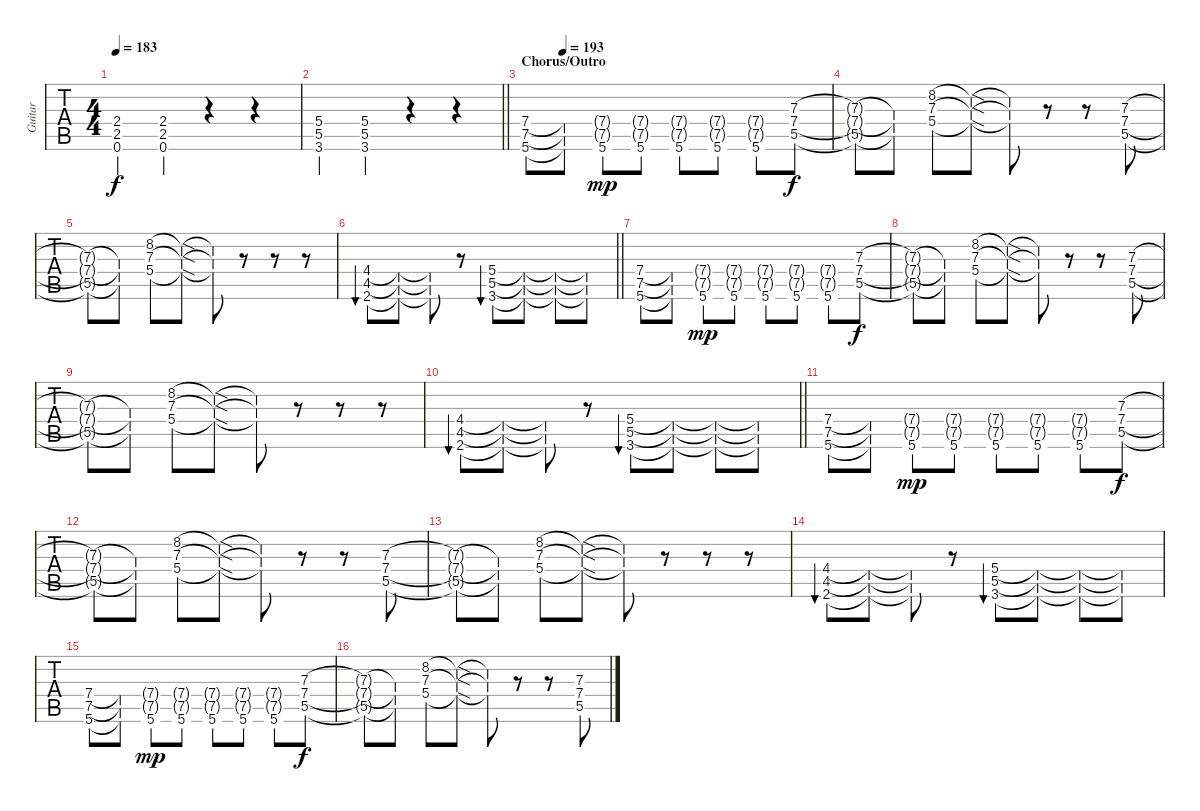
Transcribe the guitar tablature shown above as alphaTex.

\track ("Guitar" "Guitar") {instrument overdrivenguitar}
\staff {tabs}
\tuning (E4 B3 G3 D3 A2 E2) {hide}
\ts (4 4)
\tempo 183
\clef g2
\ks c
(2.4 2.5 0.6).4{dy f} (2.4 2.5 0.6).4 r.4 r.4 |
\barLineRight lightlight
(5.4 5.5 3.6).4 (5.4 5.5 3.6).4 r.4 r.4 |
\section ("" "Chorus/Outro")
\tempo (193 0.125)
(7.4 7.5 5.6).8 (7.4{t} 7.5{t} 5.6{t}).8 (7.4{g} 7.5{g} 5.6).8{dy mp} (7.4{g} 7.5{g} 5.6).8 (7.4{g} 7.5{g} 5.6).8 (7.4{g} 7.5{g} 5.6).8 (7.4{g} 7.5{g} 5.6).8 (7.3 7.4 5.5).8{dy f} |
(7.3{t} 7.4{t} 5.5{t}).8 (7.3{t} 7.4{t} 5.5{t}).8 (8.2 7.3 5.4).8 (8.2{sod t} 7.3{sod t} 5.4{sod t}).8 (8.2{t} 7.3{t} 5.4{t}).8 r.8 r.8 (7.3 7.4 5.5).8 |
(7.3{t} 7.4{t} 5.5{t}).8 (7.3{t} 7.4{t} 5.5{t}).8 (8.2 7.3 5.4).8 (8.2{sod t} 7.3{sod t} 5.4{sod t}).8 (8.2{t} 7.3{t} 5.4{t}).8 r.8 r.8 r.8 |
\barLineRight lightlight
(4.4 4.5 2.6).8{bu 60} (4.4{t} 4.5{t} 2.6{t}).8 (4.4{t} 4.5{t} 2.6{t}).8 r.8 (5.4 5.5 3.6).8{bu 60} (5.4{t} 5.5{t} 3.6{t}).8 (5.4{t} 5.5{t} 3.6{t}).8 (5.4{t} 5.5{t} 3.6{t}).8 |
(7.4 7.5 5.6).8 (7.4{t} 7.5{t} 5.6{t}).8 (7.4{g} 7.5{g} 5.6).8{dy mp} (7.4{g} 7.5{g} 5.6).8 (7.4{g} 7.5{g} 5.6).8 (7.4{g} 7.5{g} 5.6).8 (7.4{g} 7.5{g} 5.6).8 (7.3 7.4 5.5).8{dy f} |
(7.3{t} 7.4{t} 5.5{t}).8 (7.3{t} 7.4{t} 5.5{t}).8 (8.2 7.3 5.4).8 (8.2{sod t} 7.3{sod t} 5.4{sod t}).8 (8.2{t} 7.3{t} 5.4{t}).8 r.8 r.8 (7.3 7.4 5.5).8 |
(7.3{t} 7.4{t} 5.5{t}).8 (7.3{t} 7.4{t} 5.5{t}).8 (8.2 7.3 5.4).8 (8.2{sod t} 7.3{sod t} 5.4{sod t}).8 (8.2{t} 7.3{t} 5.4{t}).8 r.8 r.8 r.8 |
\barLineRight lightlight
(4.4 4.5 2.6).8{bu 60} (4.4{t} 4.5{t} 2.6{t}).8 (4.4{t} 4.5{t} 2.6{t}).8 r.8 (5.4 5.5 3.6).8{bu 60} (5.4{t} 5.5{t} 3.6{t}).8 (5.4{t} 5.5{t} 3.6{t}).8 (5.4{t} 5.5{t} 3.6{t}).8 |
(7.4 7.5 5.6).8 (7.4{t} 7.5{t} 5.6{t}).8 (7.4{g} 7.5{g} 5.6).8{dy mp} (7.4{g} 7.5{g} 5.6).8 (7.4{g} 7.5{g} 5.6).8 (7.4{g} 7.5{g} 5.6).8 (7.4{g} 7.5{g} 5.6).8 (7.3 7.4 5.5).8{dy f} |
(7.3{t} 7.4{t} 5.5{t}).8 (7.3{t} 7.4{t} 5.5{t}).8 (8.2 7.3 5.4).8 (8.2{sod t} 7.3{sod t} 5.4{sod t}).8 (8.2{t} 7.3{t} 5.4{t}).8 r.8 r.8 (7.3 7.4 5.5).8 |
(7.3{t} 7.4{t} 5.5{t}).8 (7.3{t} 7.4{t} 5.5{t}).8 (8.2 7.3 5.4).8 (8.2{sod t} 7.3{sod t} 5.4{sod t}).8 (8.2{t} 7.3{t} 5.4{t}).8 r.8 r.8 r.8 |
(4.4 4.5 2.6).8{bu 60} (4.4{t} 4.5{t} 2.6{t}).8 (4.4{t} 4.5{t} 2.6{t}).8 r.8 (5.4 5.5 3.6).8{bu 60} (5.4{t} 5.5{t} 3.6{t}).8 (5.4{t} 5.5{t} 3.6{t}).8 (5.4{t} 5.5{t} 3.6{t}).8 |
(7.4 7.5 5.6).8 (7.4{t} 7.5{t} 5.6{t}).8 (7.4{g} 7.5{g} 5.6).8{dy mp} (7.4{g} 7.5{g} 5.6).8 (7.4{g} 7.5{g} 5.6).8 (7.4{g} 7.5{g} 5.6).8 (7.4{g} 7.5{g} 5.6).8 (7.3 7.4 5.5).8{dy f} |
(7.3{t} 7.4{t} 5.5{t}).8 (7.3{t} 7.4{t} 5.5{t}).8 (8.2 7.3 5.4).8 (8.2{sod t} 7.3{sod t} 5.4{sod t}).8 (8.2{t} 7.3{t} 5.4{t}).8 r.8 r.8 (7.3 7.4 5.5).8
